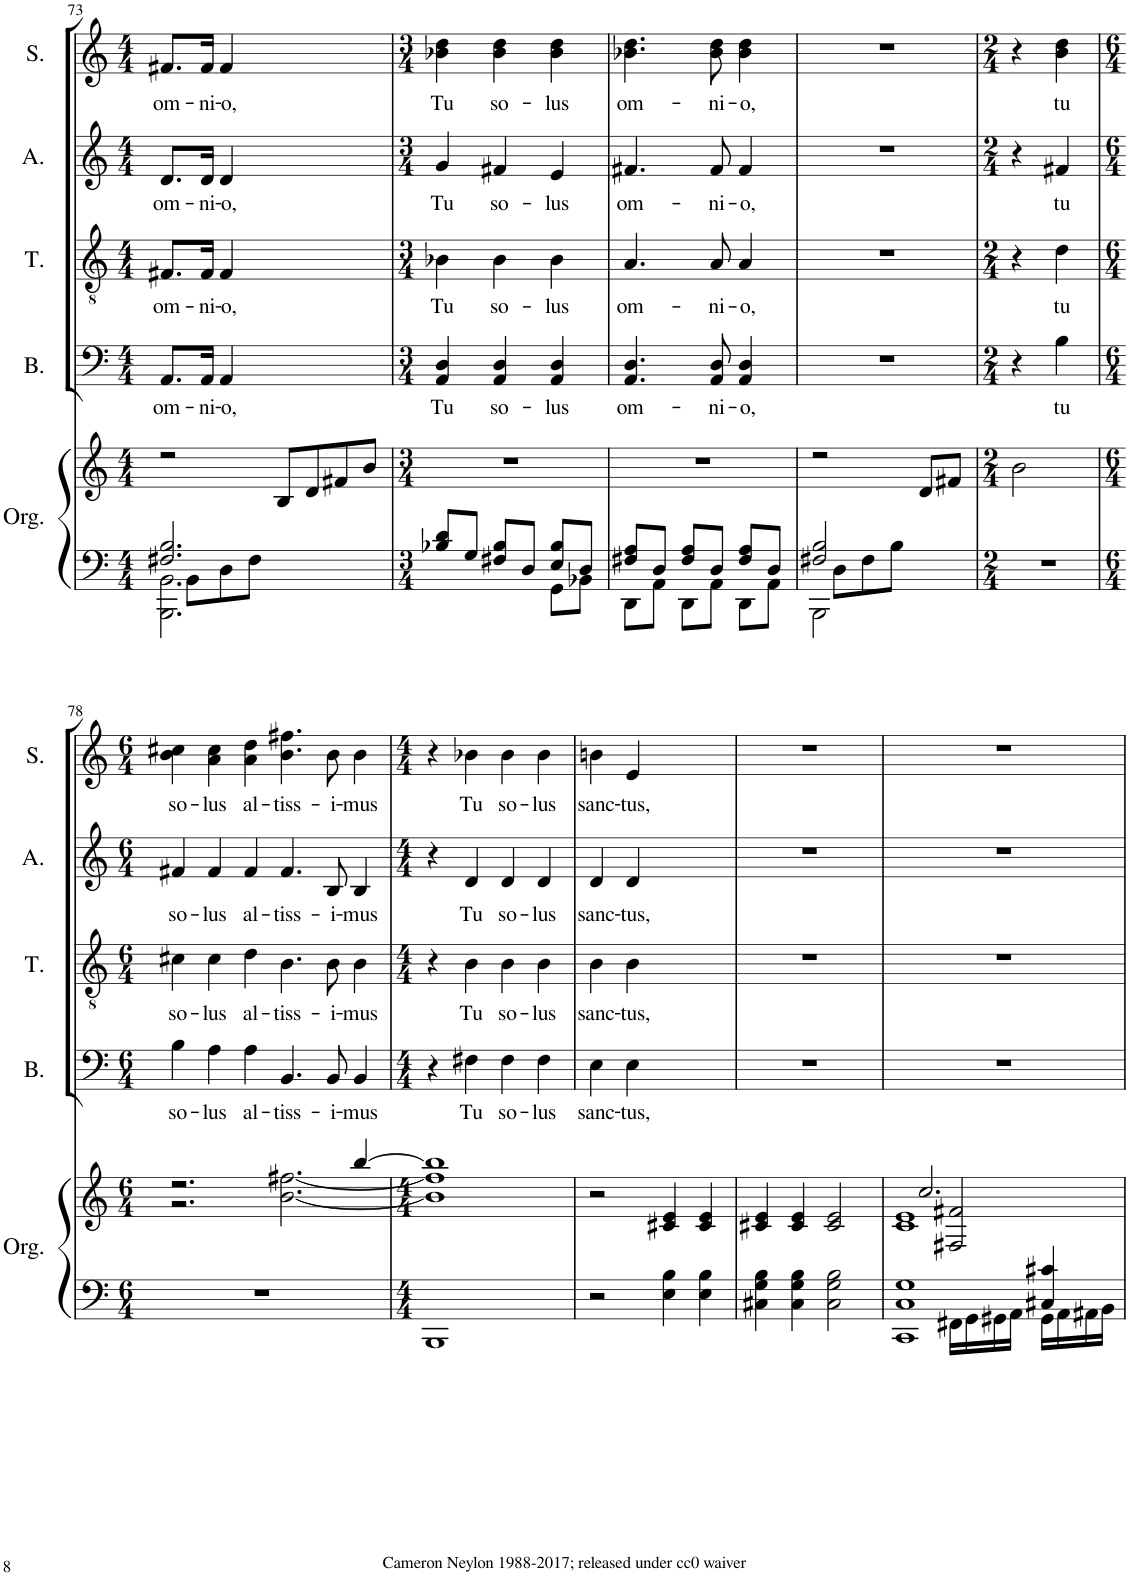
**kern	**kern	**kern	**text	**kern	**text	**kern	**text	**kern	**text
*part5	*part5	*part4	*part4	*part3	*part3	*part2	*part2	*part1	*part1
*staff6	*staff5	*staff4	*staff4	*staff3	*staff3	*staff2	*staff2	*staff1	*staff1
*I"Organ	*	*I"Bass	*	*I"Tenor	*	*I"Alto	*	*I"Soprano	*
*I'Org.	*	*I'B.	*	*I'T.	*	*I'A.	*	*I'S.	*
!!LO:PB:g=z
*clefF4	*clefG2	*clefF4	*	*clefGv2	*	*clefG2	*	*clefG2	*
*k[]	*k[]	*k[]	*	*k[]	*	*k[]	*	*k[]	*
*M4/4	*M4/4	*M4/4	*	*M4/4	*	*M4/4	*	*M4/4	*
=73	=73	=73	=73	=73	=73	=73	=73	=73	=73
*^	*^	*	*	*	*	*	*	*	*
*	*^	*	*	*	*	*	*	*	*	*	*
!	!	!	!	!	!	!LO:LY:b	!	!LO:LY:b	!	!LO:LY:b	!	!LO:LY:b
2.F#X/ 2.B/	2.BBB\ 2.BB\	8ryy	1ryy	2r	8.AA/L	om-	8.F#X/L	om-	8.d/L	om-	8.f#X/L	om-
.	.	8BB\L	.	.	.	.	.	.	.	.	.	.
!	!	!	!	!	!	!LO:LY:b	!	!LO:LY:b	!	!LO:LY:b	!	!LO:LY:b
.	.	.	.	.	16AA/Jk	-ni-	16F#/Jk	-ni-	16d/Jk	-ni-	16f#/Jk	-ni-
!	!	!	!	!	!	!LO:LY:b	!	!LO:LY:b	!	!LO:LY:b	!	!LO:LY:b
.	.	8D\	.	.	4AA/	-o,	4F#/	-o,	4d/	-o,	4f#/	-o,
.	.	8F#\J	.	.	.	.	.	.	.	.	.	.
.	.	2ryy	.	8B/L	2ryy	.	2ryy	.	2ryy	.	2ryy	.
.	.	.	.	8d/	.	.	.	.	.	.	.	.
4ryy	4ryy	.	.	8f#X/	.	.	.	.	.	.	.	.
.	.	.	.	8b/J	.	.	.	.	.	.	.	.
*v	*v	*v	*	*	*	*	*	*	*	*	*	*
*	*v	*v	*	*	*	*	*	*	*	*
=74	=74	=74	=74	=74	=74	=74	=74	=74	=74
*M3/4	*M3/4	*M3/4	*	*M3/4	*	*M3/4	*	*M3/4	*
*^	*^	*	*	*	*	*	*	*	*
!	!	!	!	!	!LO:LY:b	!	!LO:LY:b	!	!LO:LY:b	!	!LO:LY:b
*	*	*v	*v	*	*	*	*	*	*	*	*
8B-X/ 8d/L	2ryy	2.r	4AA/ 4D/	Tu	4B-X\	Tu	4g/	Tu	4b-X\ 4dd\	Tu
8G/J	.	.	.	.	.	.	.	.	.	.
!	!	!	!	!LO:LY:b	!	!LO:LY:b	!	!LO:LY:b	!	!LO:LY:b
8F#X/ 8B-/L	.	.	4AA/ 4D/	so-	4B-\	so-	4f#X/	so-	4b-\ 4dd\	so-
8D/J	.	.	.	.	.	.	.	.	.	.
!	!	!	!	!LO:LY:b	!	!LO:LY:b	!	!LO:LY:b	!	!LO:LY:b
8E/ 8B-/L	8GG\L	.	4AA/ 4D/	-lus	4B-\	-lus	4e/	-lus	4b-\ 4dd\	-lus
8D/J	8BB-X\J	.	.	.	.	.	.	.	.	.
=75	=75	=75	=75	=75	=75	=75	=75	=75	=75	=75
!	!	!	!	!LO:LY:b	!	!LO:LY:b	!	!LO:LY:b	!	!LO:LY:b
8F#X/ 8A/L	8DD\L	2.r	4.AA/ 4.D/	om-	4.A/	om-	4.f#X/	om-	4.b-X\ 4.dd\	om-
8D/J	8AA\J	.	.	.	.	.	.	.	.	.
8F#/ 8A/L	8DD\L	.	.	.	.	.	.	.	.	.
!	!	!	!	!LO:LY:b	!	!LO:LY:b	!	!LO:LY:b	!	!LO:LY:b
8D/J	8AA\J	.	8AA/ 8D/	-ni-	8A/	-ni-	8f#/	-ni-	8b-\ 8dd\	-ni-
!	!	!	!	!LO:LY:b	!	!LO:LY:b	!	!LO:LY:b	!	!LO:LY:b
8F#/ 8A/L	8DD\L	.	4AA/ 4D/	-o,	4A/	-o,	4f#/	-o,	4b-\ 4dd\	-o,
8D/J	8AA\J	.	.	.	.	.	.	.	.	.
=76	=76	=76	=76	=76	=76	=76	=76	=76	=76	=76
*	*^	*^	*	*	*	*	*	*	*	*
2F#X/ 2B/	2BBB\	8ryy	2.ryy	2r	2.r	.	2.r	.	2.r	.	2.r	.
.	.	8D\L	.	.	.	.	.	.	.	.	.	.
.	.	8F#\	.	.	.	.	.	.	.	.	.	.
.	.	8B\J	.	.	.	.	.	.	.	.	.	.
4ryy	4ryy	4ryy	.	8d/L	.	.	.	.	.	.	.	.
.	.	.	.	8f#X/J	.	.	.	.	.	.	.	.
*v	*v	*v	*	*	*	*	*	*	*	*	*	*
=77	=77	=77	=77	=77	=77	=77	=77	=77	=77	=77
*M2/4	*M2/4	*	*M2/4	*	*M2/4	*	*M2/4	*	*M2/4	*
2r	2ryy	2b\	4r	.	4r	.	4r	.	4r	.
!	!	!	!	!LO:LY:b	!	!LO:LY:b	!	!LO:LY:b	!	!LO:LY:b
.	.	.	4B\	tu	4d\	tu	4f#X/	tu	4b\ 4dd\	tu
!!LO:LB:g=z
=78	=78	=78	=78	=78	=78	=78	=78	=78	=78	=78
*M6/4	*M6/4	*	*M6/4	*	*M6/4	*	*M6/4	*	*M6/4	*
!	!	!	!	!LO:LY:b	!	!LO:LY:b	!	!LO:LY:b	!	!LO:LY:b
1.r	2.r	2.r	4B\	so-	4c#X\	so-	4f#X/	so-	4b\ 4cc#X\	so-
!	!	!	!	!LO:LY:b	!	!LO:LY:b	!	!LO:LY:b	!	!LO:LY:b
.	.	.	4A\	-lus	4c#\	-lus	4f#/	-lus	4a\ 4cc#\	-lus
!	!	!	!	!LO:LY:b	!	!LO:LY:b	!	!LO:LY:b	!	!LO:LY:b
.	.	.	4A\	al-	4d\	al-	4f#/	al-	4a\ 4dd\	al-
!	!	!	!	!LO:LY:b	!	!LO:LY:b	!	!LO:LY:b	!	!LO:LY:b
.	[2.b\ [2.ff#X\	2ryy	4.BB/	-tiss-	4.B\	-tiss-	4.f#/	-tiss-	4.b\ 4.ff#X\	-tiss-
!	!	!	!	!LO:LY:b	!	!LO:LY:b	!	!LO:LY:b	!	!LO:LY:b
.	.	.	8BB/	-i-	8B\	-i-	8B/	-i-	8b\	-i-
!	!	!	!	!LO:LY:b	!	!LO:LY:b	!	!LO:LY:b	!	!LO:LY:b
.	.	[4bb/	4BB/	-mus	4B\	-mus	4B/	-mus	4b\	-mus
*	*v	*v	*	*	*	*	*	*	*	*
=79	=79	=79	=79	=79	=79	=79	=79	=79	=79
*M4/4	*M4/4	*M4/4	*	*M4/4	*	*M4/4	*	*M4/4	*
1BBB	1b] 1ff#] 1bb]	4r	.	4r	.	4r	.	4r	.
!	!	!	!LO:LY:b	!	!LO:LY:b	!	!LO:LY:b	!	!LO:LY:b
.	.	4F#X\	Tu	4B\	Tu	4d/	Tu	4b-X\	Tu
!	!	!	!LO:LY:b	!	!LO:LY:b	!	!LO:LY:b	!	!LO:LY:b
.	.	4F#\	so-	4B\	so-	4d/	so-	4b-\	so-
!	!	!	!LO:LY:b	!	!LO:LY:b	!	!LO:LY:b	!	!LO:LY:b
.	.	4F#\	-lus	4B\	-lus	4d/	-lus	4b-\	-lus
=80	=80	=80	=80	=80	=80	=80	=80	=80	=80
!	!	!	!LO:LY:b	!	!LO:LY:b	!	!LO:LY:b	!	!LO:LY:b
2r	2r	4E\	sanc-	4B\	sanc-	4d/	sanc-	4bn\	sanc-
!	!	!	!LO:LY:b	!	!LO:LY:b	!	!LO:LY:b	!	!LO:LY:b
.	.	4E\	-tus,	4B\	-tus,	4d/	-tus,	4e/	-tus,
4E\ 4B\	4c#X/ 4e/	2ryy	.	2ryy	.	2ryy	.	2ryy	.
4E\ 4B\	4c#/ 4e/	.	.	.	.	.	.	.	.
=81	=81	=81	=81	=81	=81	=81	=81	=81	=81
4C#X\ 4G\ 4B\	4c#X/ 4e/	1r	.	1r	.	1r	.	1r	.
4C#\ 4G\ 4B\	4c#/ 4e/	.	.	.	.	.	.	.	.
2C#\ 2G\ 2B\	2c#/ 2e/	.	.	.	.	.	.	.	.
=82	=82	=82	=82	=82	=82	=82	=82	=82	=82
*^	*^	*	*	*	*	*	*	*	*
*	*^	*	*^	*	*	*	*	*	*	*	*
1CC 1C 1G	2.ryy	2ryy	1c 1e	4ryy	2ryy	1r	.	1r	.	1r	.	1r	.
.	.	.	.	2.cc/	.	.	.	.	.	.	.	.	.
.	.	16FF#X\LL	.	.	2F#X/ 2f#X/	.	.	.	.	.	.	.	.
.	.	16GG\	.	.	.	.	.	.	.	.	.	.	.
.	.	16GG#X\	.	.	.	.	.	.	.	.	.	.	.
.	.	16AA\JJ	.	.	.	.	.	.	.	.	.	.	.
.	4C#X/ 4c#X/	16GG#\LL	.	.	.	.	.	.	.	.	.	.	.
.	.	16AA\	.	.	.	.	.	.	.	.	.	.	.
.	.	16AA#X\	.	.	.	.	.	.	.	.	.	.	.
.	.	16BB\JJ	.	.	.	.	.	.	.	.	.	.	.
*v	*v	*v	*	*	*	*	*	*	*	*	*	*	*
*	*v	*v	*v	*	*	*	*	*	*	*	*
=	=	=	=	=	=	=	=	=	=
*-	*-	*-	*-	*-	*-	*-	*-	*-	*-
